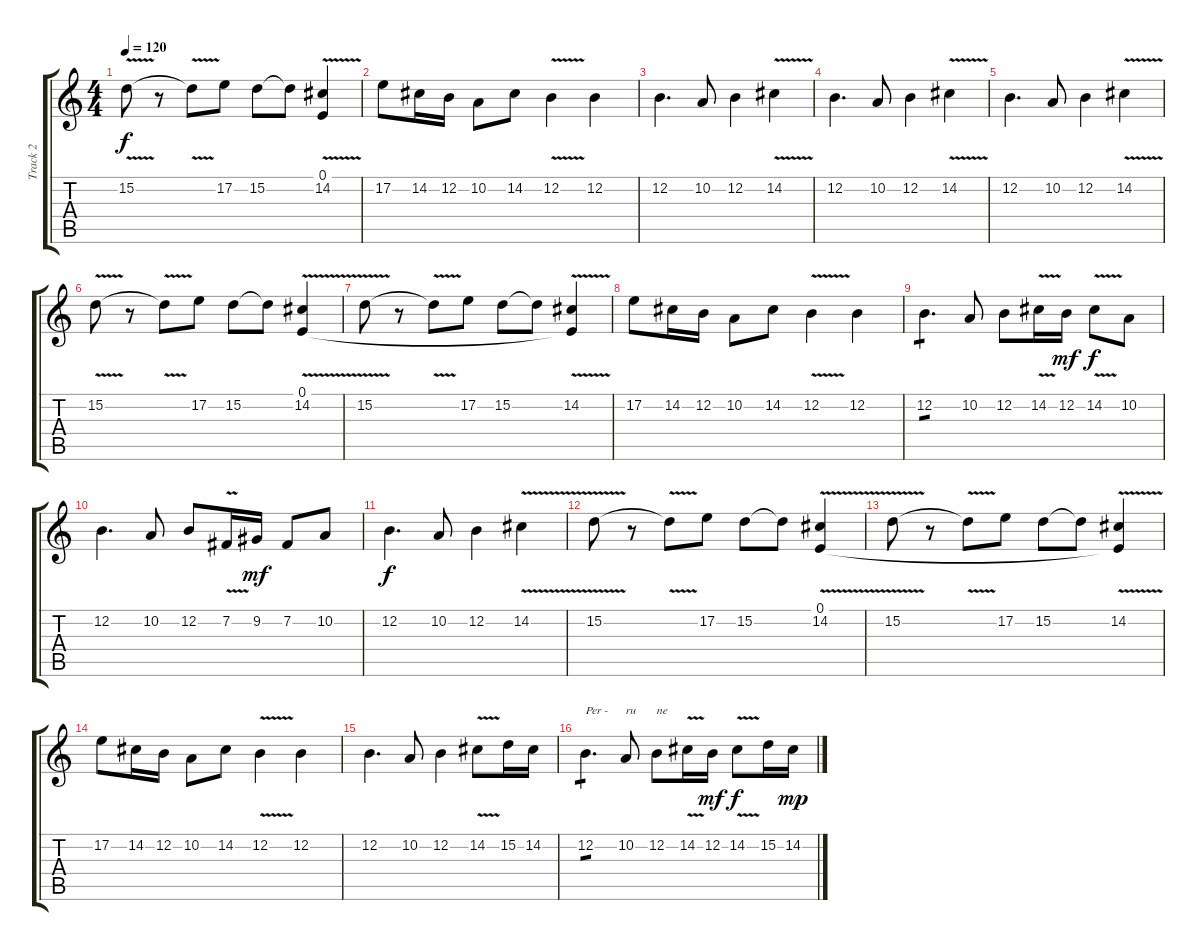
\track ("Track 2" "Track 2") {instrument flute}
\staff {score tabs}
\tuning (E4 B3 G3 D3 A2 E2) {hide}
\ts (4 4)
\tempo 120
\clef g2
\ks c
15.2{v}.8{dy f} r.8 15.2{t}.8 17.2.8 15.2.8 15.2{t}.8 (0.1 14.2{v}).4 |
17.2.8 14.2.16 12.2.16 10.2.8 14.2.8 12.2{v}.4 12.2.4 |
12.2.4{d} 10.2.8 12.2.4 14.2{v}.4 |
12.2.4{d} 10.2.8 12.2.4 14.2{v}.4 |
12.2.4{d} 10.2.8 12.2.4 14.2{v}.4 |
15.2{v}.8 r.8 15.2{t}.8 17.2.8 15.2.8 15.2{t}.8 (0.1 14.2{v}).4 |
15.2{v}.8 r.8 15.2{t}.8 17.2.8 15.2.8 15.2{t}.8 (0.1{t} 14.2{v}).4 |
17.2.8 14.2.16 12.2.16 10.2.8 14.2.8 12.2{v}.4 12.2.4 |
12.2.4{d tp 1} 10.2.8 12.2.8 14.2{v}.16 12.2.16{dy mf} 14.2{v}.8{dy f} 10.2.8 |
12.2.4{d} 10.2.8 12.2.8 7.2{v}.16 9.2.16{dy mf} 7.2.8 10.2.8 |
12.2.4{d dy f} 10.2.8 12.2.4 14.2{v}.4 |
15.2{v}.8 r.8 15.2{t}.8 17.2.8 15.2.8 15.2{t}.8 (0.1 14.2{v}).4 |
15.2{v}.8 r.8 15.2{t}.8 17.2.8 15.2.8 15.2{t}.8 (0.1{t} 14.2{v}).4 |
17.2.8 14.2.16 12.2.16 10.2.8 14.2.8 12.2{v}.4 12.2.4 |
12.2.4{d} 10.2.8 12.2.4 14.2{v}.8 15.2.16 14.2.16 |
12.2.4{d txt "Per - " tp 1} 10.2.8{txt "ru"} 12.2.8{txt "ne"} 14.2{v}.16 12.2.16{dy mf} 14.2{v}.8{dy f} 15.2.16 14.2.16{dy mp}
